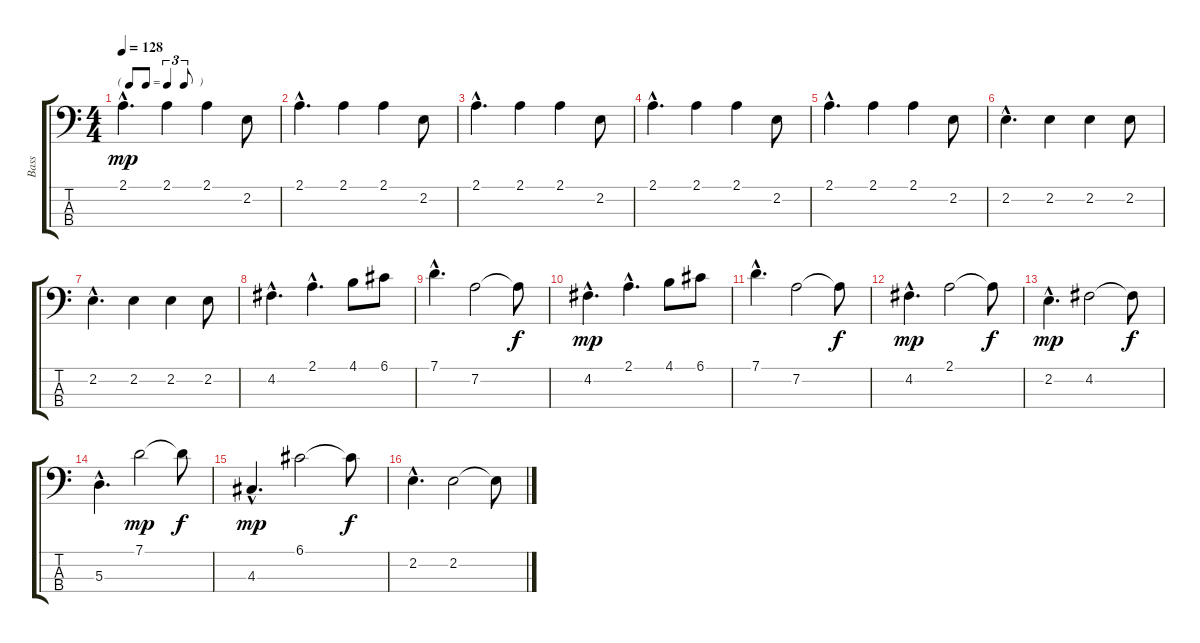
\track ("Bass" "Bass") {instrument electricbasspick}
\staff {score tabs}
\tuning (G2 D2 A1 E1) {hide}
\ts (4 4)
\tf triplet8th
\tempo 128
\clef f4
\ks c
2.1{hac}.4{d dy mp} 2.1.4 2.1.4 2.2.8 |
2.1{hac}.4{d} 2.1.4 2.1.4 2.2.8 |
2.1{hac}.4{d} 2.1.4 2.1.4 2.2.8 |
2.1{hac}.4{d} 2.1.4 2.1.4 2.2.8 |
2.1{hac}.4{d} 2.1.4 2.1.4 2.2.8 |
2.2{hac}.4{d} 2.2.4 2.2.4 2.2.8 |
2.2{hac}.4{d} 2.2.4 2.2.4 2.2.8 |
4.2{hac}.4{d} 2.1{hac}.4{d} 4.1.8 6.1.8 |
7.1{hac}.4{d} 7.2.2 7.2{t}.8{dy f} |
4.2{hac}.4{d dy mp} 2.1{hac}.4{d} 4.1.8 6.1.8 |
7.1{hac}.4{d} 7.2.2 7.2{t}.8{dy f} |
4.2{hac}.4{d dy mp} 2.1.2 2.1{t}.8{dy f} |
2.2{hac}.4{d dy mp} 4.2.2 4.2{t}.8{dy f} |
5.3{hac}.4{d} 7.1.2{dy mp} 7.1{t}.8{dy f} |
4.3{hac}.4{d dy mp} 6.1.2 6.1{t}.8{dy f} |
2.2{hac}.4{d} 2.2.2 2.2{t}.8
